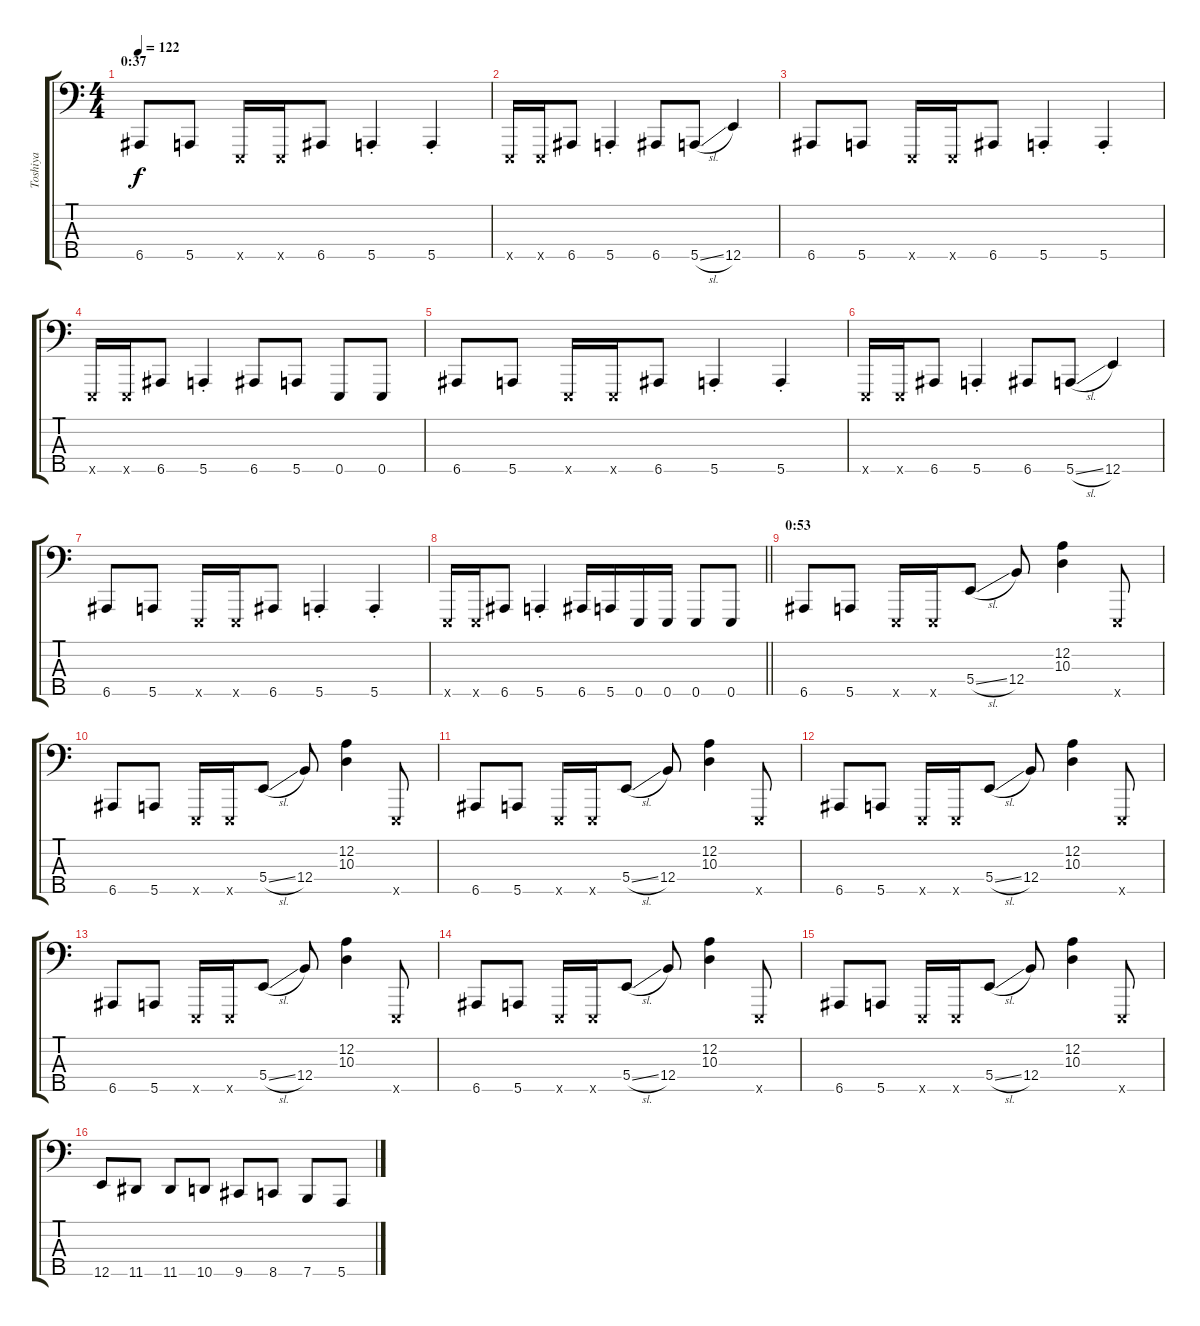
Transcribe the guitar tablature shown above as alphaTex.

\track ("Toshiya" "Toshiya") {instrument slapbass1}
\staff {score tabs}
\tuning (D2 A1 E1 B0 E0) {hide}
\ts (4 4)
\section ("" "0:37")
\tempo 122
\clef f4
\ks c
6.5.8{dy f} 5.5.8 0.5{x}.16 0.5{x}.16 6.5.8 5.5{st}.4 5.5{st}.4 |
0.5{x}.16 0.5{x}.16 6.5.8 5.5{st}.4 6.5.8 5.5{sl}.8 12.5.4 |
6.5.8 5.5.8 0.5{x}.16 0.5{x}.16 6.5.8 5.5{st}.4 5.5{st}.4 |
0.5{x}.16 0.5{x}.16 6.5.8 5.5{st}.4 6.5.8 5.5.8 0.5.8 0.5.8 |
6.5.8 5.5.8 0.5{x}.16 0.5{x}.16 6.5.8 5.5{st}.4 5.5{st}.4 |
0.5{x}.16 0.5{x}.16 6.5.8 5.5{st}.4 6.5.8 5.5{sl}.8 12.5.4 |
6.5.8 5.5.8 0.5{x}.16 0.5{x}.16 6.5.8 5.5{st}.4 5.5{st}.4 |
\barLineRight lightlight
0.5{x}.16 0.5{x}.16 6.5.8 5.5{st}.4 6.5.16 5.5.16 0.5.16 0.5.16 0.5.8 0.5.8 |
\section ("" "0:53")
6.5.8 5.5.8 0.5{x}.16 0.5{x}.16 5.4{sl}.8 12.4.8 (12.2 10.3).4 0.5{x}.8 |
6.5.8 5.5.8 0.5{x}.16 0.5{x}.16 5.4{sl}.8 12.4.8 (12.2 10.3).4 0.5{x}.8 |
6.5.8 5.5.8 0.5{x}.16 0.5{x}.16 5.4{sl}.8 12.4.8 (12.2 10.3).4 0.5{x}.8 |
6.5.8 5.5.8 0.5{x}.16 0.5{x}.16 5.4{sl}.8 12.4.8 (12.2 10.3).4 0.5{x}.8 |
6.5.8 5.5.8 0.5{x}.16 0.5{x}.16 5.4{sl}.8 12.4.8 (12.2 10.3).4 0.5{x}.8 |
6.5.8 5.5.8 0.5{x}.16 0.5{x}.16 5.4{sl}.8 12.4.8 (12.2 10.3).4 0.5{x}.8 |
6.5.8 5.5.8 0.5{x}.16 0.5{x}.16 5.4{sl}.8 12.4.8 (12.2 10.3).4 0.5{x}.8 |
12.5.8 11.5.8 11.5.8 10.5.8 9.5.8 8.5.8 7.5.8 5.5.8
